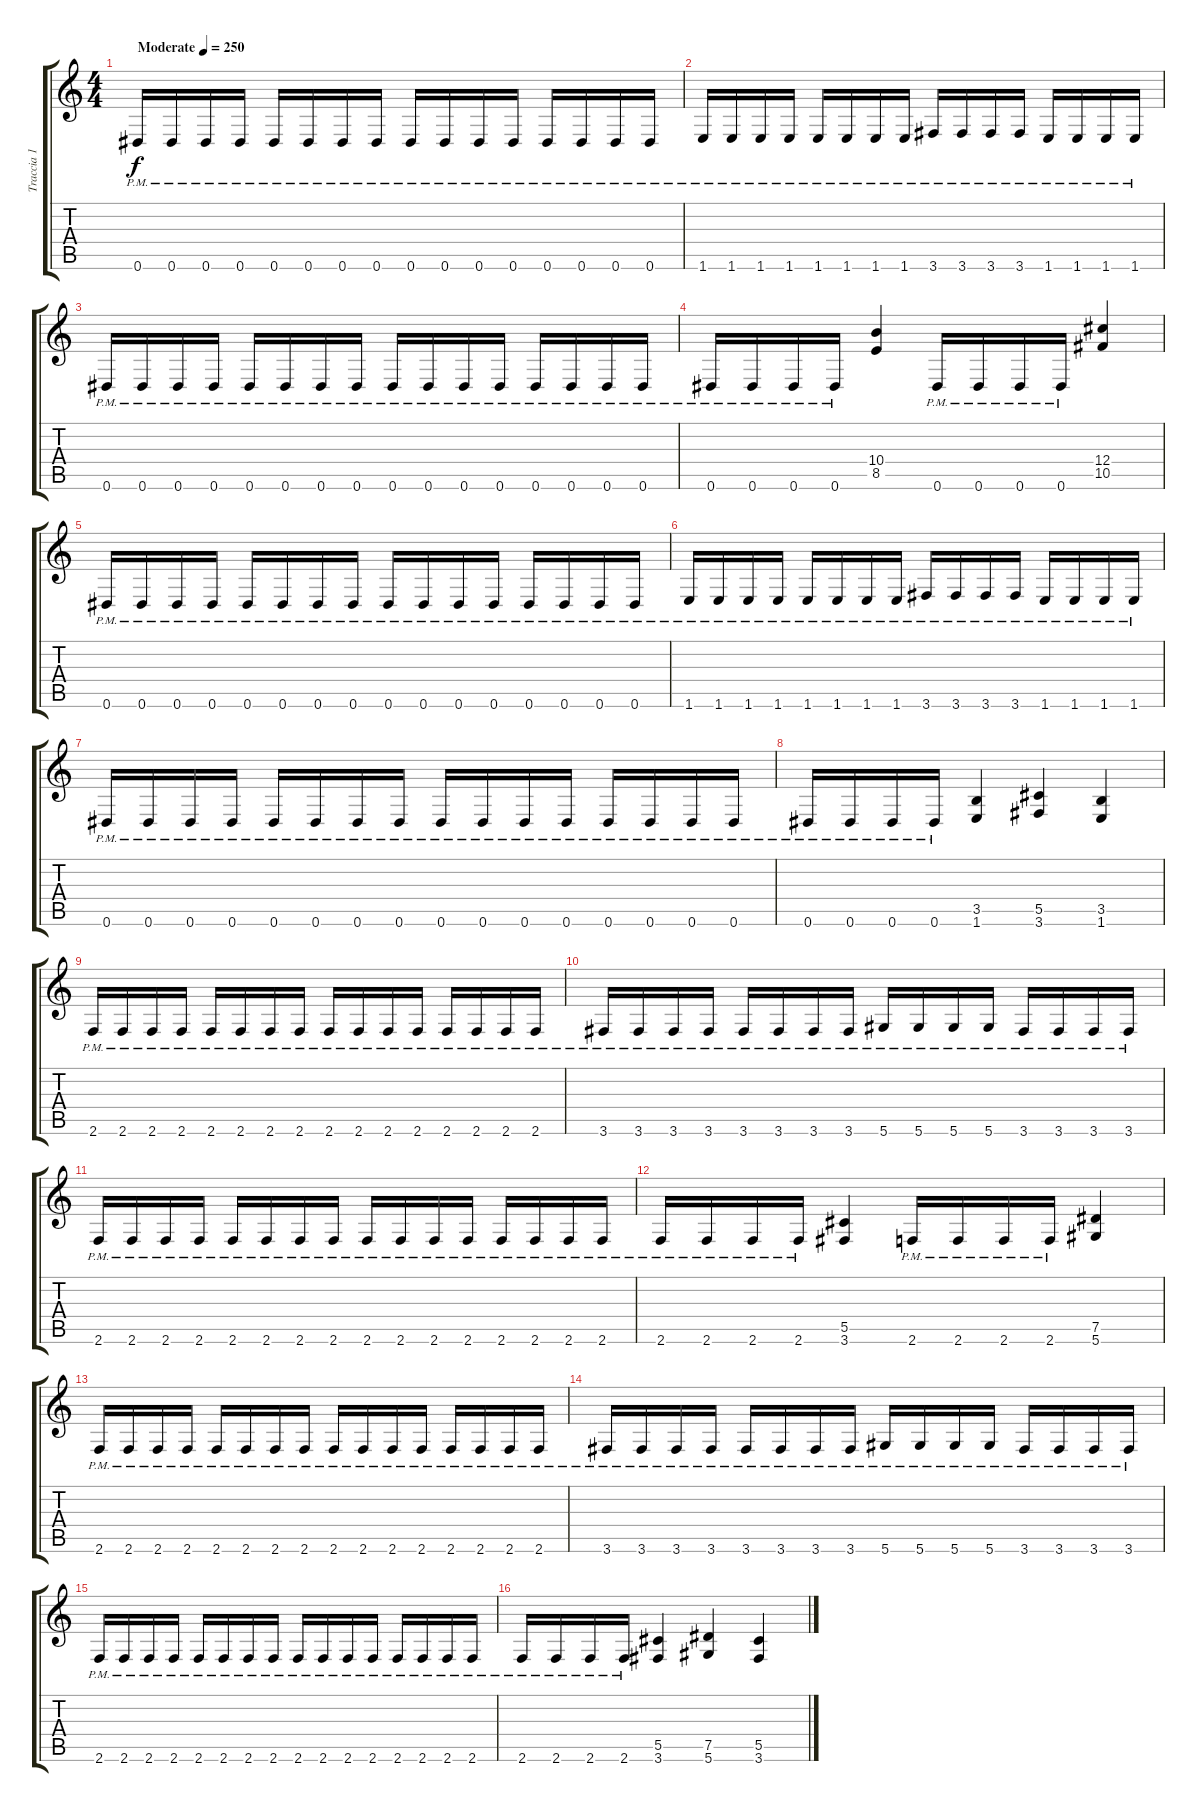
\track ("Traccia 1" "Traccia 1") {instrument overdrivenguitar}
\staff {score tabs}
\tuning (Eb4 Bb3 Gb3 Db3 Ab2 Eb2) {hide}
\ts (4 4)
\tempo (250 "Moderate")
\clef g2
\ks c
0.6{pm}.16{dy f instrument overdrivenguitar} 0.6{pm}.16 0.6{pm}.16 0.6{pm}.16 0.6{pm}.16 0.6{pm}.16 0.6{pm}.16 0.6{pm}.16 0.6{pm}.16 0.6{pm}.16 0.6{pm}.16 0.6{pm}.16 0.6{pm}.16 0.6{pm}.16 0.6{pm}.16 0.6{pm}.16 |
1.6{pm}.16 1.6{pm}.16 1.6{pm}.16 1.6{pm}.16 1.6{pm}.16 1.6{pm}.16 1.6{pm}.16 1.6{pm}.16 3.6{pm}.16 3.6{pm}.16 3.6{pm}.16 3.6{pm}.16 1.6{pm}.16 1.6{pm}.16 1.6{pm}.16 1.6{pm}.16 |
0.6{pm}.16 0.6{pm}.16 0.6{pm}.16 0.6{pm}.16 0.6{pm}.16 0.6{pm}.16 0.6{pm}.16 0.6{pm}.16 0.6{pm}.16 0.6{pm}.16 0.6{pm}.16 0.6{pm}.16 0.6{pm}.16 0.6{pm}.16 0.6{pm}.16 0.6{pm}.16 |
0.6{pm}.16 0.6{pm}.16 0.6{pm}.16 0.6{pm}.16 (10.4 8.5).4 0.6{pm}.16 0.6{pm}.16 0.6{pm}.16 0.6{pm}.16 (12.4 10.5).4 |
0.6{pm}.16 0.6{pm}.16 0.6{pm}.16 0.6{pm}.16 0.6{pm}.16 0.6{pm}.16 0.6{pm}.16 0.6{pm}.16 0.6{pm}.16 0.6{pm}.16 0.6{pm}.16 0.6{pm}.16 0.6{pm}.16 0.6{pm}.16 0.6{pm}.16 0.6{pm}.16 |
1.6{pm}.16 1.6{pm}.16 1.6{pm}.16 1.6{pm}.16 1.6{pm}.16 1.6{pm}.16 1.6{pm}.16 1.6{pm}.16 3.6{pm}.16 3.6{pm}.16 3.6{pm}.16 3.6{pm}.16 1.6{pm}.16 1.6{pm}.16 1.6{pm}.16 1.6{pm}.16 |
0.6{pm}.16 0.6{pm}.16 0.6{pm}.16 0.6{pm}.16 0.6{pm}.16 0.6{pm}.16 0.6{pm}.16 0.6{pm}.16 0.6{pm}.16 0.6{pm}.16 0.6{pm}.16 0.6{pm}.16 0.6{pm}.16 0.6{pm}.16 0.6{pm}.16 0.6{pm}.16 |
0.6{pm}.16 0.6{pm}.16 0.6{pm}.16 0.6{pm}.16 (3.5 1.6).4 (5.5 3.6).4 (3.5 1.6).4 |
2.6{pm}.16 2.6{pm}.16 2.6{pm}.16 2.6{pm}.16 2.6{pm}.16 2.6{pm}.16 2.6{pm}.16 2.6{pm}.16 2.6{pm}.16 2.6{pm}.16 2.6{pm}.16 2.6{pm}.16 2.6{pm}.16 2.6{pm}.16 2.6{pm}.16 2.6{pm}.16 |
3.6{pm}.16 3.6{pm}.16 3.6{pm}.16 3.6{pm}.16 3.6{pm}.16 3.6{pm}.16 3.6{pm}.16 3.6{pm}.16 5.6{pm}.16 5.6{pm}.16 5.6{pm}.16 5.6{pm}.16 3.6{pm}.16 3.6{pm}.16 3.6{pm}.16 3.6{pm}.16 |
2.6{pm}.16 2.6{pm}.16 2.6{pm}.16 2.6{pm}.16 2.6{pm}.16 2.6{pm}.16 2.6{pm}.16 2.6{pm}.16 2.6{pm}.16 2.6{pm}.16 2.6{pm}.16 2.6{pm}.16 2.6{pm}.16 2.6{pm}.16 2.6{pm}.16 2.6{pm}.16 |
2.6{pm}.16 2.6{pm}.16 2.6{pm}.16 2.6{pm}.16 (5.5 3.6).4 2.6{pm}.16 2.6{pm}.16 2.6{pm}.16 2.6{pm}.16 (7.5 5.6).4 |
2.6{pm}.16 2.6{pm}.16 2.6{pm}.16 2.6{pm}.16 2.6{pm}.16 2.6{pm}.16 2.6{pm}.16 2.6{pm}.16 2.6{pm}.16 2.6{pm}.16 2.6{pm}.16 2.6{pm}.16 2.6{pm}.16 2.6{pm}.16 2.6{pm}.16 2.6{pm}.16 |
3.6{pm}.16 3.6{pm}.16 3.6{pm}.16 3.6{pm}.16 3.6{pm}.16 3.6{pm}.16 3.6{pm}.16 3.6{pm}.16 5.6{pm}.16 5.6{pm}.16 5.6{pm}.16 5.6{pm}.16 3.6{pm}.16 3.6{pm}.16 3.6{pm}.16 3.6{pm}.16 |
2.6{pm}.16 2.6{pm}.16 2.6{pm}.16 2.6{pm}.16 2.6{pm}.16 2.6{pm}.16 2.6{pm}.16 2.6{pm}.16 2.6{pm}.16 2.6{pm}.16 2.6{pm}.16 2.6{pm}.16 2.6{pm}.16 2.6{pm}.16 2.6{pm}.16 2.6{pm}.16 |
2.6{pm}.16 2.6{pm}.16 2.6{pm}.16 2.6{pm}.16 (5.5 3.6).4 (7.5 5.6).4 (5.5 3.6).4
